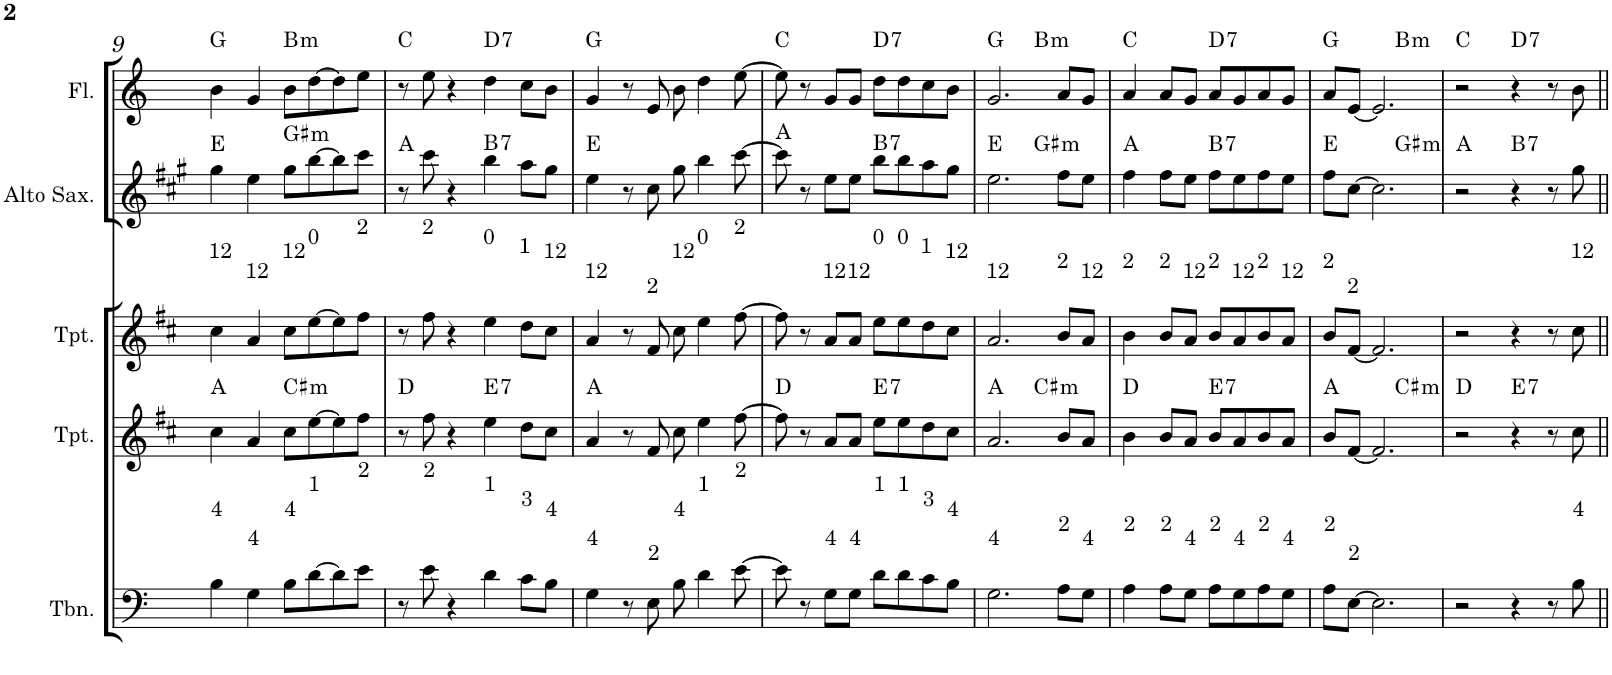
**kern	**kern	**harte	**kern	**kern	**harte	**kern	**harte
*part5	*part4	*part4	*part3	*part2	*part2	*part1	*part1
*staff5	*staff4	*	*staff3	*staff2	*	*staff1	*
*I"C clavF	*I"Bb	*	*I"Bb - Pirata	*I"Eb	*	*I"C clavG	*
!!LO:PB:g=z
*clefF4	*clefG2	*	*clefG2	*clefG2	*	*clefG2	*
*	*Trd1c2	*	*Trd1c2	*Trd5c9	*	*	*
*k[]	*k[f#c#]	*	*k[f#c#]	*k[f#c#g#]	*	*k[]	*
*M4/4	*M4/4	*	*M4/4	*M4/4	*	*M4/4	*
=9	=9	=9	=9	=9	=9	=9	=9
!	!	!	!LO:TX:a:t=12	!	!	!	!
4B\	4cc#\	A:maj	4cc#\	4gg#\	E:maj	4b\	G:maj
!	!	!	!LO:TX:a:t=12	!	!	!	!
4G\	4a/	.	4a/	4ee\	.	4g/	.
!	!	!LO:H:kt=m	!LO:TX:a:t=12	!	!LO:H:kt=m	!	!LO:H:kt=m
8B\L	8cc#\L	C#:min	8cc#\L	8gg#\L	G#:min	8b\L	B:min
!	!	!	!LO:TX:a:t=0	!	!	!	!
[>8d\	[>8ee\	.	[>8ee\	[>8bb\	.	[>8dd\	.
8d\]	8ee\]	.	8ee\]	8bb\]	.	8dd\]	.
!	!	!	!LO:TX:a:t=2	!	!	!	!
8e\J	8ff#\J	.	8ff#\J	8ccc#\J	.	8ee\J	.
=10	=10	=10	=10	=10	=10	=10	=10
8r	8r	D:maj	8r	8r	A:maj	8r	C:maj
!	!	!	!LO:TX:a:t=2	!	!	!	!
8e\	8ff#\	.	8ff#\	8ccc#\	.	8ee\	.
4r	4r	.	4r	4r	.	4r	.
!	!	!LO:H:kt=7	!LO:TX:a:t=0	!	!LO:H:kt=7	!	!LO:H:kt=7
4d\	4ee\	E:7	4ee\	4bb\	B:7	4dd\	D:7
!	!	!	!LO:TX:a:t=1	!	!	!	!
8c\L	8dd\L	.	8dd\L	8aa\L	.	8cc\L	.
!	!	!	!LO:TX:a:t=12	!	!	!	!
8B\J	8cc#\J	.	8cc#\J	8gg#\J	.	8b\J	.
=11	=11	=11	=11	=11	=11	=11	=11
!	!	!	!LO:TX:a:t=12	!	!	!	!
4G\	4a/	A:maj	4a/	4ee\	E:maj	4g/	G:maj
8r	8r	.	8r	8r	.	8r	.
!	!	!	!LO:TX:a:t=2	!	!	!	!
8E\	8f#/	.	8f#/	8cc#\	.	8e/	.
!	!	!	!LO:TX:a:t=12	!	!	!	!
8B\	8cc#\	.	8cc#\	8gg#\	.	8b\	.
!	!	!	!LO:TX:a:t=0	!	!	!	!
4d\	4ee\	.	4ee\	4bb\	.	4dd\	.
!	!	!	!LO:TX:a:t=2	!	!	!	!
[>8e\	[>8ff#\	.	[>8ff#\	[>8ccc#\	.	[>8ee\	.
=12	=12	=12	=12	=12	=12	=12	=12
8e\]	8ff#\]	D:maj	8ff#\]	8ccc#\]	A:maj	8ee\]	C:maj
8r	8r	.	8r	8r	.	8r	.
!	!	!	!LO:TX:a:t=12	!	!	!	!
8G\L	8a/L	.	8a/L	8ee\L	.	8g/L	.
!	!	!	!LO:TX:a:t=12	!	!	!	!
8G\J	8a/J	.	8a/J	8ee\J	.	8g/J	.
!	!	!LO:H:kt=7	!LO:TX:a:t=0	!	!LO:H:kt=7	!	!LO:H:kt=7
8d\L	8ee\L	E:7	8ee\L	8bb\L	B:7	8dd\L	D:7
!	!	!	!LO:TX:a:t=0	!	!	!	!
8d\	8ee\	.	8ee\	8bb\	.	8dd\	.
!	!	!	!LO:TX:a:t=1	!	!	!	!
8c\	8dd\	.	8dd\	8aa\	.	8cc\	.
!	!	!	!LO:TX:a:t=12	!	!	!	!
8B\J	8cc#\J	.	8cc#\J	8gg#\J	.	8b\J	.
=13	=13	=13	=13	=13	=13	=13	=13
!	!	!	!LO:TX:a:t=12	!	!	!	!
*	*^	*	*	*^	*	*^	*
2.G\	2.a/	2ryy	A:maj	2.a/	2.ee\	2ryy	E:maj	2.g/	2ryy	G:maj
!	!	!	!LO:H:kt=m	!	!	!	!LO:H:kt=m	!	!	!LO:H:kt=m
.	.	2ryy	C#:min	.	.	2ryy	G#:min	.	2ryy	B:min
!	!	!	!	!LO:TX:a:t=2	!	!	!	!	!	!
8A\L	8b/L	.	.	8b/L	8ff#\L	.	.	8a/L	.	.
!	!	!	!	!LO:TX:a:t=12	!	!	!	!	!	!
8G\J	8a/J	.	.	8a/J	8ee\J	.	.	8g/J	.	.
=14	=14	=14	=14	=14	=14	=14	=14	=14	=14	=14
!	!	!	!	!LO:TX:a:t=2	!	!	!	!	!	!
*	*	*	*	*	*v	*v	*	*	*	*
*	*v	*v	*	*	*	*	*v	*v	*
4A\	4b\	D:maj	4b\	4ff#\	A:maj	4a/	C:maj
!	!	!	!LO:TX:a:t=2	!	!	!	!
8A\L	8b/L	.	8b/L	8ff#\L	.	8a/L	.
!	!	!	!LO:TX:a:t=12	!	!	!	!
8G\J	8a/J	.	8a/J	8ee\J	.	8g/J	.
!	!	!LO:H:kt=7	!LO:TX:a:t=2	!	!LO:H:kt=7	!	!LO:H:kt=7
8A\L	8b/L	E:7	8b/L	8ff#\L	B:7	8a/L	D:7
!	!	!	!LO:TX:a:t=12	!	!	!	!
8G\	8a/	.	8a/	8ee\	.	8g/	.
!	!	!	!LO:TX:a:t=2	!	!	!	!
8A\	8b/	.	8b/	8ff#\	.	8a/	.
!	!	!	!LO:TX:a:t=12	!	!	!	!
8G\J	8a/J	.	8a/J	8ee\J	.	8g/J	.
=15	=15	=15	=15	=15	=15	=15	=15
!	!	!	!LO:TX:a:t=2	!	!	!	!
*	*^	*	*	*^	*	*^	*
8A\L	8b/L	2ryy	A:maj	8b/L	8ff#\L	2ryy	E:maj	8a/L	2ryy	G:maj
!	!	!	!	!LO:TX:a:t=2	!	!	!	!	!	!
[>8E\J	[<8f#/J	.	.	[<8f#/J	[>8cc#\J	.	.	[<8e/J	.	.
2.E\]	2.f#/]	.	.	2.f#/]	2.cc#\]	.	.	2.e/]	.	.
!	!	!	!LO:H:kt=m	!	!	!	!LO:H:kt=m	!	!	!LO:H:kt=m
.	.	2ryy	C#:min	.	.	2ryy	G#:min	.	2ryy	B:min
*	*	*	*	*	*v	*v	*	*	*	*
*	*v	*v	*	*	*	*	*v	*v	*
=16	=16	=16	=16	=16	=16	=16	=16
2r	2r	D:maj	2r	2r	A:maj	2r	C:maj
!	!	!LO:H:kt=7	!	!	!LO:H:kt=7	!	!LO:H:kt=7
4r	4r	E:7	4r	4r	B:7	4r	D:7
8r	8r	.	8r	8r	.	8r	.
!	!	!	!LO:TX:a:t=12	!	!	!	!
8B\	8cc#\	.	8cc#\	8gg#\	.	8b\	.
=||	=||	=||	=||	=||	=||	=||	=||
*-	*-	*-	*-	*-	*-	*-	*-
